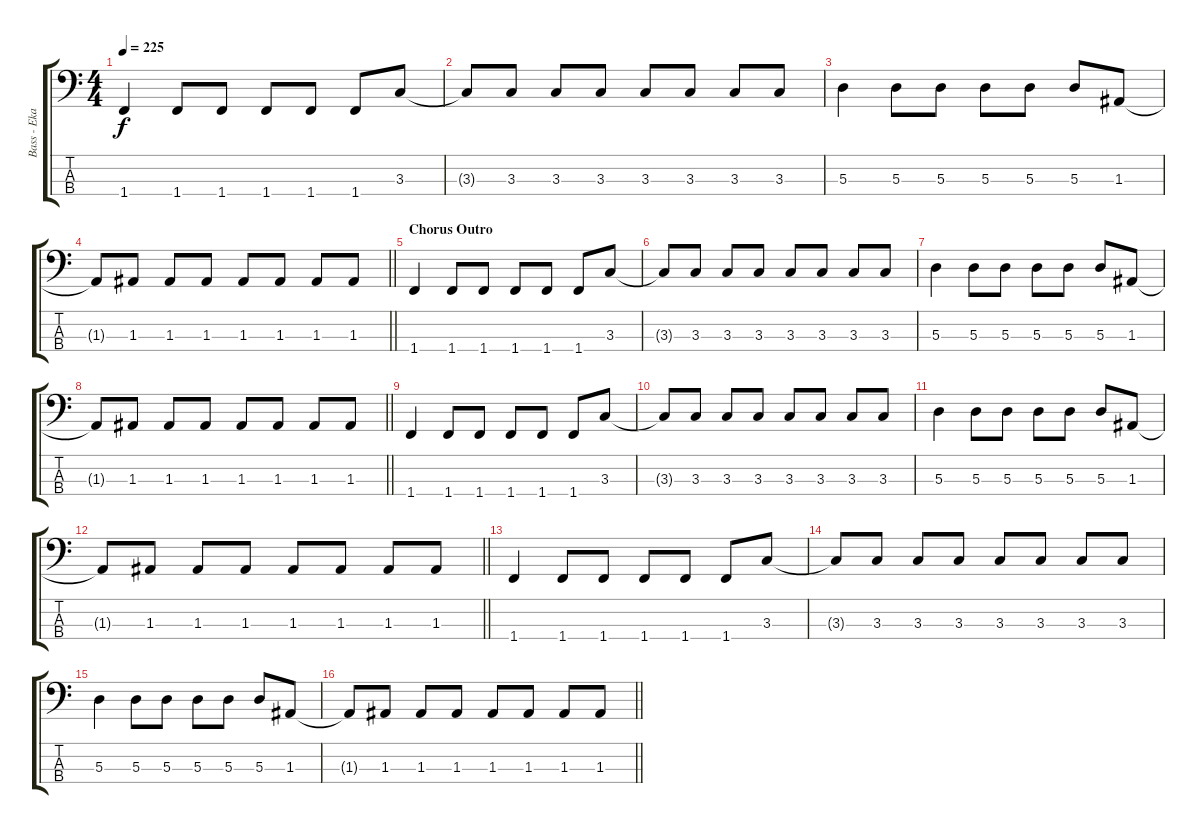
\track ("Bass - Eka Rock" "Bass - Eka") {instrument electricbasspick}
\staff {score tabs}
\tuning (G2 D2 A1 E1) {hide}
\ts (4 4)
\tempo 225
\clef f4
\ks c
1.4.4{dy f} 1.4.8 1.4.8 1.4.8 1.4.8 1.4.8 3.3.8 |
3.3{t}.8 3.3.8 3.3.8 3.3.8 3.3.8 3.3.8 3.3.8 3.3.8 |
5.3.4 5.3.8 5.3.8 5.3.8 5.3.8 5.3.8 1.3.8 |
\barLineRight lightlight
1.3{t}.8 1.3.8 1.3.8 1.3.8 1.3.8 1.3.8 1.3.8 1.3.8 |
\section ("" "Chorus Outro")
1.4.4 1.4.8 1.4.8 1.4.8 1.4.8 1.4.8 3.3.8 |
3.3{t}.8 3.3.8 3.3.8 3.3.8 3.3.8 3.3.8 3.3.8 3.3.8 |
5.3.4 5.3.8 5.3.8 5.3.8 5.3.8 5.3.8 1.3.8 |
\barLineRight lightlight
1.3{t}.8 1.3.8 1.3.8 1.3.8 1.3.8 1.3.8 1.3.8 1.3.8 |
1.4.4 1.4.8 1.4.8 1.4.8 1.4.8 1.4.8 3.3.8 |
3.3{t}.8 3.3.8 3.3.8 3.3.8 3.3.8 3.3.8 3.3.8 3.3.8 |
5.3.4 5.3.8 5.3.8 5.3.8 5.3.8 5.3.8 1.3.8 |
\barLineRight lightlight
1.3{t}.8 1.3.8 1.3.8 1.3.8 1.3.8 1.3.8 1.3.8 1.3.8 |
1.4.4 1.4.8 1.4.8 1.4.8 1.4.8 1.4.8 3.3.8 |
3.3{t}.8 3.3.8 3.3.8 3.3.8 3.3.8 3.3.8 3.3.8 3.3.8 |
5.3.4 5.3.8 5.3.8 5.3.8 5.3.8 5.3.8 1.3.8 |
\barLineRight lightlight
1.3{t}.8 1.3.8 1.3.8 1.3.8 1.3.8 1.3.8 1.3.8 1.3.8
